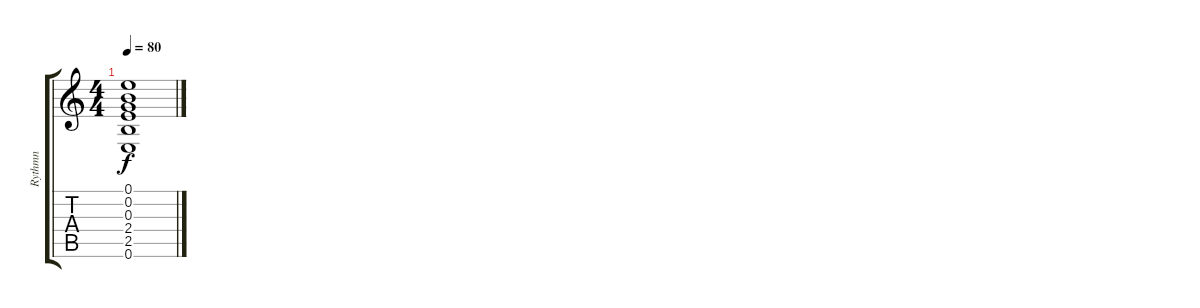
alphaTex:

\track ("Rythmn" "Rythmn") {instrument electricguitarmuted}
\staff {score tabs}
\tuning (E4 B3 G3 D3 A2 E2) {hide}
\ts (4 4)
\tempo 80
\clef g2
\ks c
(0.1{t} 0.2{t} 0.3{t} 2.4{t} 2.5{t} 0.6{t}).1{dy f}
